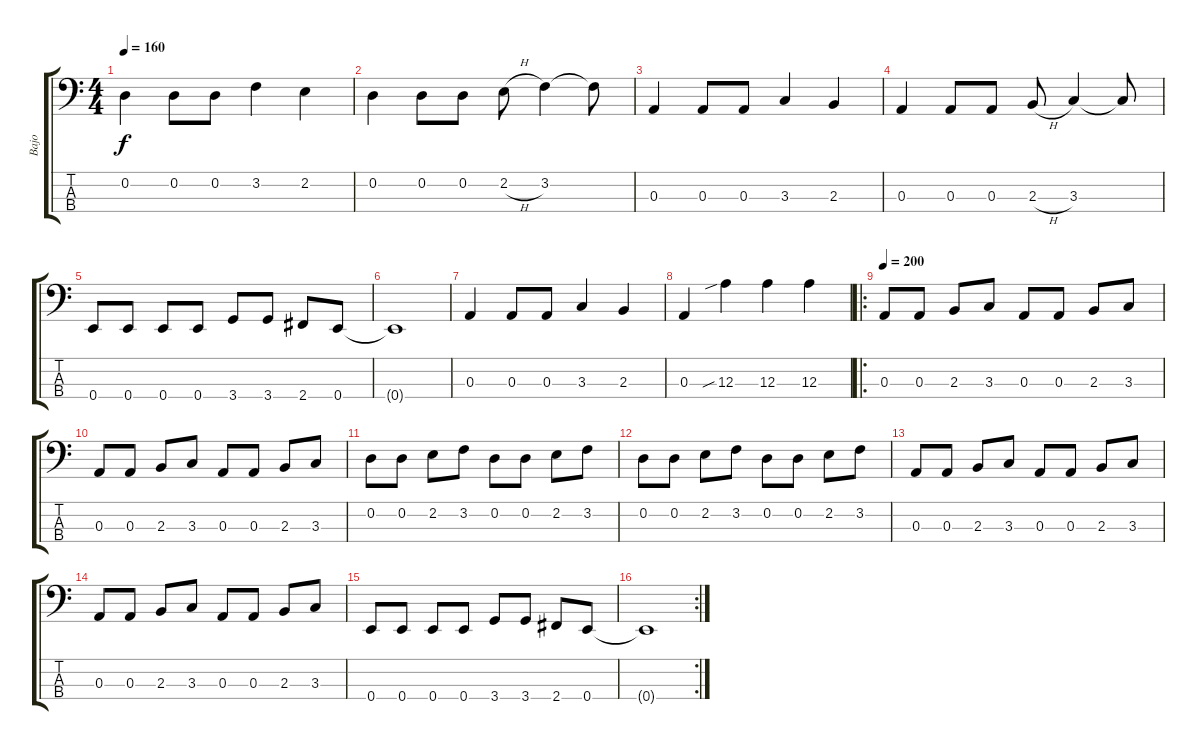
\track ("Bajo" "Bajo") {instrument electricbasspick}
\staff {score tabs}
\tuning (G2 D2 A1 E1) {hide}
\ts (4 4)
\tempo 160
\clef f4
\ks c
0.2.4{dy f} 0.2.8 0.2.8 3.2.4 2.2.4 |
0.2.4 0.2.8 0.2.8 2.2{h}.8 3.2.4 3.2{t}.8 |
0.3.4 0.3.8 0.3.8 3.3.4 2.3.4 |
0.3.4 0.3.8 0.3.8 2.3{h}.8 3.3.4 3.3{t}.8 |
0.4.8 0.4.8 0.4.8 0.4.8 3.4.8 3.4.8 2.4.8 0.4.8 |
0.4{t}.1 |
0.3.4 0.3.8 0.3.8 3.3.4 2.3.4 |
0.3.4 12.3{sib}.4 12.3.4 12.3.4 |
\ro
\tempo 200
0.3.8 0.3.8 2.3.8 3.3.8 0.3.8 0.3.8 2.3.8 3.3.8 |
0.3.8 0.3.8 2.3.8 3.3.8 0.3.8 0.3.8 2.3.8 3.3.8 |
0.2.8 0.2.8 2.2.8 3.2.8 0.2.8 0.2.8 2.2.8 3.2.8 |
0.2.8 0.2.8 2.2.8 3.2.8 0.2.8 0.2.8 2.2.8 3.2.8 |
0.3.8 0.3.8 2.3.8 3.3.8 0.3.8 0.3.8 2.3.8 3.3.8 |
0.3.8 0.3.8 2.3.8 3.3.8 0.3.8 0.3.8 2.3.8 3.3.8 |
0.4.8 0.4.8 0.4.8 0.4.8 3.4.8 3.4.8 2.4.8 0.4.8 |
\rc 2
0.4{t}.1
